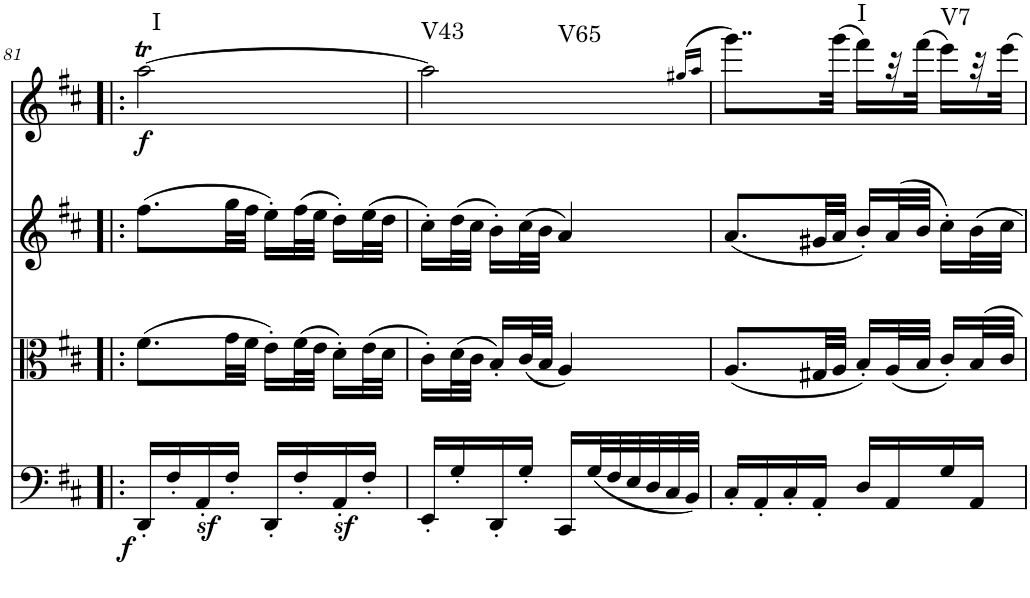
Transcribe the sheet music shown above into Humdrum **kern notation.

**kern	**dynam	**kern	**kern	**kern	**dynam	**harte
*part4	*part4	*part3	*part2	*part1	*part1	*part1
*staff4	*staff4	*staff3	*staff2	*staff1	*staff1	*
*I"Violoncello	*	*I"Viola	*I"Violin 2	*I"Violin 1	*	*
*I'Vc	*	*I'Vla	*I'Vln	*I'Vln	*	*
!!LO:PB:g=z
*clefF4	*	*clefC3	*clefG2	*clefG2	*	*
*k[f#c#]	*	*k[f#c#]	*k[f#c#]	*k[f#c#]	*	*
*D:	*	*D:	*D:	*D:	*	*
*M2/4	*	*M2/4	*M2/4	*M2/4	*	*
=81!|:	=81!|:	=81!|:	=81!|:	=81!|:	=81!|:	=81!|:
!	!LO:DY:b	!	!	!	!LO:DY:b	!LO:H:kt=I
16DD'/LL	f	(8.f#\L	(8.ff#\L	[2aaT\	f	N
16F#'/	.	.	.	.	.	.
16AAz<'/	.	.	.	.	.	.
16F#'/JJ	.	32g\LL	32gg\LL	.	.	.
.	.	32f#\JJJ	32ff#\JJJ	.	.	.
16DD'/LL	.	16e'\LL)	16ee'\LL)	.	.	.
16F#'/	.	(32f#\L	(32ff#\L	.	.	.
.	.	32e\JJJ	32ee\JJJ	.	.	.
16AAz<'/	.	16d'\LL)	16dd'\LL)	.	.	.
16F#'/JJ	.	(32e\L	(32ee\L	.	.	.
.	.	32d\JJJ	32dd\JJJ	.	.	.
=82	=82	=82	=82	=82	=82	=82
!	!	!	!	!	!	!LO:H:n=1:kt=V43
!	!	!	!	!	!	!LO:H:n=2:kt=V65
16EE'/LL	.	16c#'\LL)	16cc#'\LL)	2aa\]	.	N N
16G'/	.	(32d\L	(32dd\L	.	.	.
.	.	32c#\JJJ	32cc#\JJJ	.	.	.
16DD'/	.	16B'/LL)	16b'\LL)	.	.	.
16G'/JJ	.	(32c#/L	(32cc#\L	.	.	.
.	.	32B/JJJ	32b\JJJ	.	.	.
16CC#/LL	.	4A/)	4a/)	.	.	.
(32G/L	.	.	.	.	.	.
32F#/	.	.	.	.	.	.
32E/	.	.	.	.	.	.
32D/	.	.	.	.	.	.
32C#/	.	.	.	.	.	.
32BB/JJJ)	.	.	.	.	.	.
.	.	.	.	(16qgg#X/LL	.	.
.	.	.	.	16qaa/JJ	.	.
=83	=83	=83	=83	=83	=83	=83
16C#'/LL	.	(8.A/L	(8.a/L	8..ggg\L)	.	.
16AA'/	.	.	.	.	.	.
16C#'/	.	.	.	.	.	.
16AA'/JJ	.	32G#X/LL	32g#X/LL	.	.	.
.	.	32A/JJJ	32a/JJJ	(32ggg\Jkk	.	.
!	!	!	!	!	!	!LO:H:kt=I
16D/LL	.	16B'/LL)	16b'/LL)	16fff#\LL)	.	N
16AA/	.	(32A/L	(32a/L	32r	.	.
.	.	32B/JJJ	32b/JJJ	(32fff#\JJJ	.	.
!	!	!	!	!	!	!LO:H:kt=V7
16G/	.	16c#'/LL)	16cc#'\LL)	16eee\LL)	.	N
16AA/JJ	.	32B/L	32b\L	32r	.	.
.	.	32c#/JJJ	32cc#\JJJ	32eee\JJJ	.	.
=	=	=	=	=	=	=
*-	*-	*-	*-	*-	*-	*-
